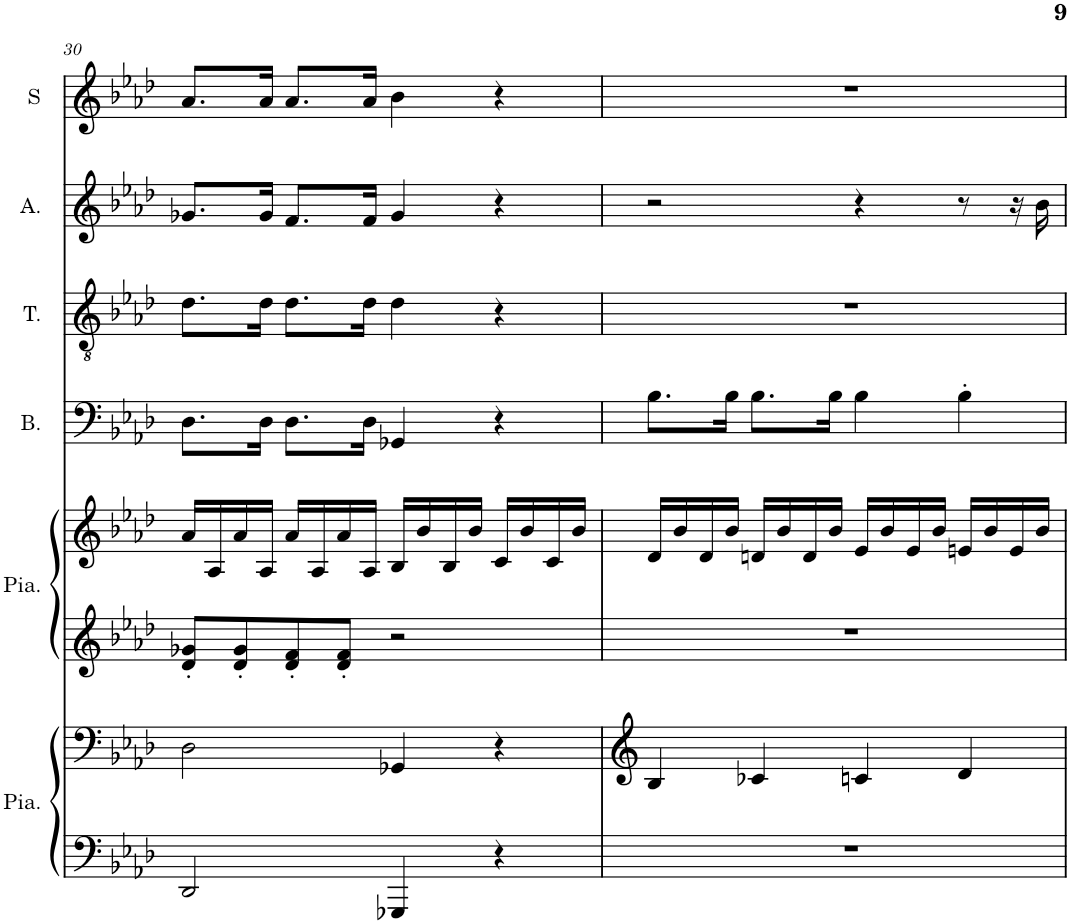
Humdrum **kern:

**kern	**kern	**kern	**kern	**kern	**kern	**kern	**kern
*part6	*part6	*part5	*part5	*part4	*part3	*part2	*part1
*staff8	*staff7	*staff6	*staff5	*staff4	*staff3	*staff2	*staff1
*I"Piano, main gauche	*	*I"Piano, main droite	*	*I"Basse	*I"Ténor	*I"Alto	*I"Soprano
*I'Pia.	*	*I'Pia.	*	*I'B.	*I'T.	*I'A.	*I'S
!!LO:PB:g=z
*clefF4	*clefF4	*clefG2	*clefG2	*clefF4	*clefGv2	*clefG2	*clefG2
*k[b-e-a-d-]	*k[b-e-a-d-]	*k[b-e-a-d-]	*k[b-e-a-d-]	*k[b-e-a-d-]	*k[b-e-a-d-]	*k[b-e-a-d-]	*k[b-e-a-d-]
*M4/4	*M4/4	*M4/4	*M4/4	*M4/4	*M4/4	*M4/4	*M4/4
=30	=30	=30	=30	=30	=30	=30	=30
2DD-/	2D-\	8d-/' 8g-X/'L	16a-/LL	8.D-\L	8.d-\L	8.g-X/L	8.a-/L
.	.	.	16A-/	.	.	.	.
.	.	8d-/' 8g-/'	16a-/	.	.	.	.
.	.	.	16A-/JJ	16D-\Jk	16d-\Jk	16g-/Jk	16a-/Jk
.	.	8d-/' 8f/'	16a-/LL	8.D-\L	8.d-\L	8.f/L	8.a-/L
.	.	.	16A-/	.	.	.	.
.	.	8d-/' 8f/'J	16a-/	.	.	.	.
.	.	.	16A-/JJ	16D-\Jk	16d-\Jk	16f/Jk	16a-/Jk
4GGG-X/	4GG-X/	2r	16B-/LL	4GG-X/	4d-\	4g-/	4b-\
.	.	.	16b-/	.	.	.	.
.	.	.	16B-/	.	.	.	.
.	.	.	16b-/JJ	.	.	.	.
4r	4r	.	16c/LL	4r	4r	4r	4r
.	.	.	16b-/	.	.	.	.
.	.	.	16c/	.	.	.	.
.	.	.	16b-/JJ	.	.	.	.
=31	=31	=31	=31	=31	=31	=31	=31
1r	4B-/	1r	16d-/LL	8.B-\L	1r	2r	1r
.	.	.	16b-/	.	.	.	.
.	.	.	16d-/	.	.	.	.
.	.	.	16b-/JJ	16B-\Jk	.	.	.
.	4c-X/	.	16dn/LL	8.B-\L	.	.	.
.	.	.	16b-/	.	.	.	.
.	.	.	16d/	.	.	.	.
.	.	.	16b-/JJ	16B-\Jk	.	.	.
.	4cn/	.	16e-/LL	4B-\	.	4r	.
.	.	.	16b-/	.	.	.	.
.	.	.	16e-/	.	.	.	.
.	.	.	16b-/JJ	.	.	.	.
.	4d-/	.	16en/LL	4B-'\	.	8r	.
.	.	.	16b-/	.	.	.	.
.	.	.	16e/	.	.	16r	.
.	.	.	16b-/JJ	.	.	16b-\	.
=	=	=	=	=	=	=	=
*-	*-	*-	*-	*-	*-	*-	*-
